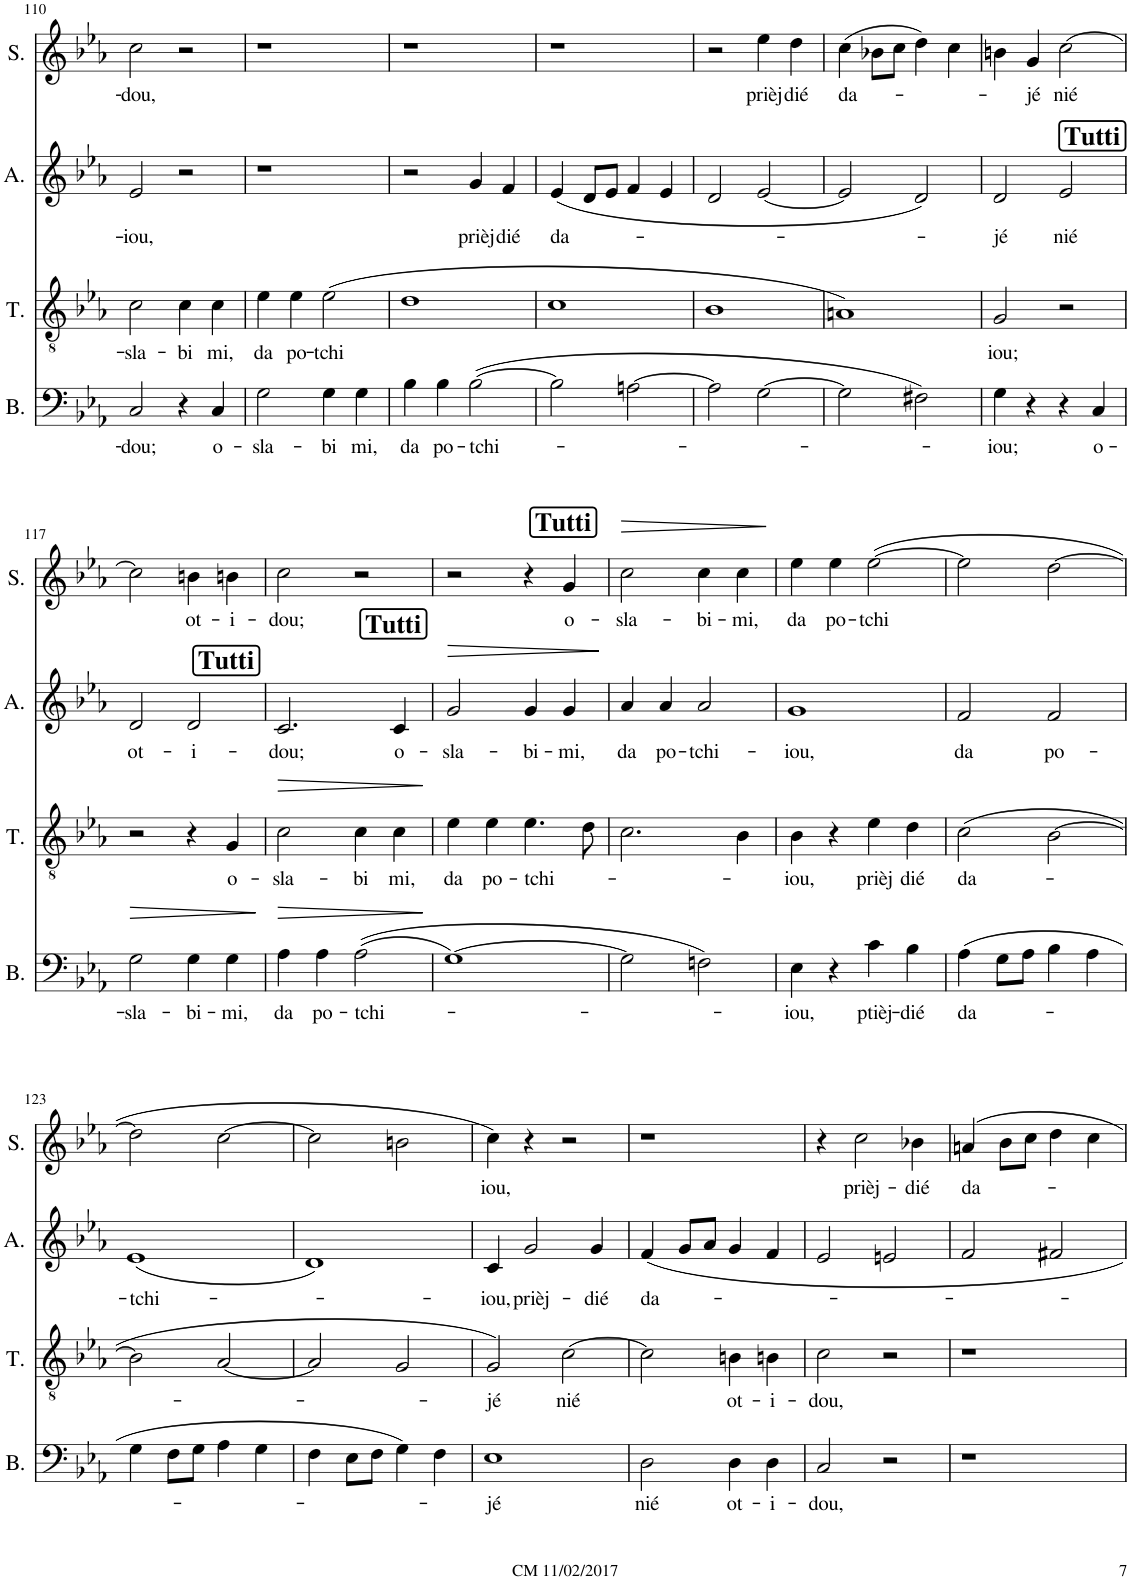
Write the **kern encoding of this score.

**kern	**text	**dynam	**kern	**text	**dynam	**kern	**text	**dynam	**kern	**text	**dynam
*part4	*part4	*part4	*part3	*part3	*part3	*part2	*part2	*part2	*part1	*part1	*part1
*staff4	*staff4	*staff4	*staff3	*staff3	*staff3	*staff2	*staff2	*staff2	*staff1	*staff1	*staff1
*I"Bass	*	*	*I"Ténor	*	*	*I"Alto	*	*	*I"Soprano	*	*
*I'B.	*	*	*I'T.	*	*	*I'A.	*	*	*I'S.	*	*
!!LO:PB:g=z
*clefF4	*	*	*clefGv2	*	*	*clefG2	*	*	*clefG2	*	*
*k[b-e-a-]	*	*	*k[b-e-a-]	*	*	*k[b-e-a-]	*	*	*k[b-e-a-]	*	*
*M4/4	*	*	*M4/4	*	*	*M4/4	*	*	*M4/4	*	*
=110	=110	=110	=110	=110	=110	=110	=110	=110	=110	=110	=110
!	!LO:LY:b	!	!	!LO:LY:b	!	!	!LO:LY:b	!	!	!LO:LY:b	!
2C/	-dou;	.	2c\	-sla-	.	2e-/	-iou,	.	2cc\	-dou,	.
!	!	!	!	!LO:LY:b	!	!	!	!	!	!	!
4r	.	.	4c\	-bi	.	2r	.	.	2r	.	.
!	!LO:LY:b	!	!	!LO:LY:b	!	!	!	!	!	!	!
4C/	o-	.	4c\	mi,	.	.	.	.	.	.	.
=111	=111	=111	=111	=111	=111	=111	=111	=111	=111	=111	=111
!	!LO:LY:b	!	!	!LO:LY:b	!	!	!	!	!	!	!
2G\	-sla-	.	4e-\	da	.	1r	.	.	1r	.	.
!	!	!	!	!LO:LY:b	!	!	!	!	!	!	!
.	.	.	4e-\	po-	.	.	.	.	.	.	.
!	!LO:LY:b	!	!	!LO:LY:b	!	!	!	!	!	!	!
4G\	-bi	.	(2e-\	-tchi	.	.	.	.	.	.	.
!	!LO:LY:b	!	!	!	!	!	!	!	!	!	!
4G\	mi,	.	.	.	.	.	.	.	.	.	.
=112	=112	=112	=112	=112	=112	=112	=112	=112	=112	=112	=112
!	!LO:LY:b	!	!	!	!	!	!	!	!	!	!
4B-\	da	.	1d	.	.	2r	.	.	1r	.	.
!	!LO:LY:b	!	!	!	!	!	!	!	!	!	!
4B-\	po-	.	.	.	.	.	.	.	.	.	.
!	!LO:LY:b	!	!	!	!	!	!LO:LY:b	!	!	!	!
([2B-\	-tchi-	.	.	.	.	4g/	prièj-	.	.	.	.
!	!	!	!	!	!	!	!LO:LY:b	!	!	!	!
.	.	.	.	.	.	4f/	-dié	.	.	.	.
=113	=113	=113	=113	=113	=113	=113	=113	=113	=113	=113	=113
!	!	!	!	!	!	!	!LO:LY:b	!	!	!	!
2B-\]	.	.	1c	.	.	(4e-/	da-	.	1r	.	.
.	.	.	.	.	.	8d/L	.	.	.	.	.
.	.	.	.	.	.	8e-/J	.	.	.	.	.
[2An\	.	.	.	.	.	4f/	.	.	.	.	.
.	.	.	.	.	.	4e-/	.	.	.	.	.
=114	=114	=114	=114	=114	=114	=114	=114	=114	=114	=114	=114
2A\]	.	.	1B-	.	.	2d/	.	.	2r	.	.
!	!	!	!	!	!	!	!	!	!	!LO:LY:b	!
[2G\	.	.	.	.	.	[2e-/	.	.	4ee-\	prièj-	.
!	!	!	!	!	!	!	!	!	!	!LO:LY:b	!
.	.	.	.	.	.	.	.	.	4dd\	-dié	.
=115	=115	=115	=115	=115	=115	=115	=115	=115	=115	=115	=115
!	!	!	!	!	!	!	!	!	!	!LO:LY:b	!
2G\]	.	.	1An)	.	.	2e-/]	.	.	(4cc\	da-	.
.	.	.	.	.	.	.	.	.	8b-X\L	.	.
.	.	.	.	.	.	.	.	.	8cc\J	.	.
2F#X\)	.	.	.	.	.	2d/)	.	.	4dd\)	.	.
.	.	.	.	.	.	.	.	.	4cc\	.	.
!!LO:REH:place=s1:b:B:cj:fs=14:t=Tutti:qo=3
=116	=116	=116	=116	=116	=116	=116	=116	=116	=116	=116	=116
!	!LO:LY:b	!	!	!LO:LY:b	!	!	!LO:LY:b	!	!	!	!
4G\	-iou;	.	2G/	iou;	.	2d/	-jé	.	4bn\	.	.
!	!	!	!	!	!	!	!	!	!	!LO:LY:b	!
4r	.	.	.	.	.	.	.	.	4g/	-jé	.
!	!	!	!	!	!	!	!LO:LY:b	!	!	!LO:LY:b	!
4r	.	.	2r	.	.	2e-/	nié	.	[2cc\	nié	.
!	!LO:LY:b	!	!	!	!	!	!	!	!	!	!
4C/	o-	.	.	.	.	.	.	.	.	.	.
!!LO:LB:g=z
!!LO:REH:place=s1:b:B:cj:fs=14:t=Tutti:qo=3
=117	=117	=117	=117	=117	=117	=117	=117	=117	=117	=117	=117
!	!LO:LY:b	!LO:HP:b	!	!	!	!	!LO:LY:b	!	!	!	!
2G\	-sla-	>	2r	.	.	2d/	ot-	.	2cc\]	.	.
!	!LO:LY:b	!	!	!	!	!	!LO:LY:b	!	!	!LO:LY:b	!
4G\	-bi-	.	4r	.	.	2d/	-i-	.	4bn\	ot-	.
!	!LO:LY:b	!	!	!LO:LY:b	!	!	!	!	!	!LO:LY:b	!
4G\	-mi,	.	4G/	o-	.	.	.	.	4bn\	-i-	.
.	.	]	.	.	.	.	.	.	.	.	.
!!LO:REH:place=s1:b:B:cj:fs=14:t=Tutti:qo=3
=118	=118	=118	=118	=118	=118	=118	=118	=118	=118	=118	=118
!	!LO:LY:b	!LO:HP:b	!	!LO:LY:b	!LO:HP:b	!	!LO:LY:b	!	!	!LO:LY:b	!
4A-\	da	>	2c\	-sla-	>	2.c/	-dou;	.	2cc\	-dou;	.
!	!LO:LY:b	!	!	!	!	!	!	!	!	!	!
4A-\	po-	.	.	.	.	.	.	.	.	.	.
!	!LO:LY:b	!	!	!LO:LY:b	!	!	!	!	!	!	!
((2A-\	-tchi-	.	4c\	-bi	.	.	.	.	2r	.	.
!	!	!	!	!LO:LY:b	!	!	!LO:LY:b	!	!	!	!
.	.	.	4c\	mi,	.	4c/	o-	.	.	.	.
.	.	]	.	.	]	.	.	.	.	.	.
!!LO:REH:place=s1:a:B:cj:fs=14:t=Tutti:qo=3
=119	=119	=119	=119	=119	=119	=119	=119	=119	=119	=119	=119
!	!	!	!	!LO:LY:b	!	!	!LO:LY:b	!LO:HP:b	!	!	!
[1G)	.	.	4e-\	da	.	2g/	-sla-	>	2r	.	.
!	!	!	!	!LO:LY:b	!	!	!	!	!	!	!
.	.	.	4e-\	po-	.	.	.	.	.	.	.
!	!	!	!	!LO:LY:b	!	!	!LO:LY:b	!	!	!	!
.	.	.	4.e-\	-tchi-	.	4g/	-bi-	.	4r	.	.
!	!	!	!	!	!	!	!LO:LY:b	!	!	!LO:LY:b	!
.	.	.	.	.	.	4g/	-mi,	.	4g/	o-	.
.	.	.	8d\	.	.	.	.	.	.	.	.
.	.	.	.	.	.	.	.	]	.	.	.
=120	=120	=120	=120	=120	=120	=120	=120	=120	=120	=120	=120
!	!	!	!	!	!	!	!LO:LY:b	!	!	!LO:LY:b	!LO:HP:b
2G\]	.	.	2.c\	.	.	4a-/	da	.	2cc\	-sla-	>
!	!	!	!	!	!	!	!LO:LY:b	!	!	!	!
.	.	.	.	.	.	4a-/	po-	.	.	.	.
!	!	!	!	!	!	!	!LO:LY:b	!	!	!LO:LY:b	!
2Fn\)	.	.	.	.	.	2a-/	-tchi-	.	4cc\	-bi-	.
!	!	!	!	!	!	!	!	!	!	!LO:LY:b	!
.	.	.	4B-\	.	.	.	.	.	4cc\	-mi,	.
.	.	.	.	.	.	.	.	.	.	.	]
=121	=121	=121	=121	=121	=121	=121	=121	=121	=121	=121	=121
!	!LO:LY:b	!	!	!LO:LY:b	!	!	!LO:LY:b	!	!	!LO:LY:b	!
4E-\	-iou,	.	4B-\	-iou,	.	1g	-iou,	.	4ee-\	da	.
!	!	!	!	!	!	!	!	!	!	!LO:LY:b	!
4r	.	.	4r	.	.	.	.	.	4ee-\	po-	.
!	!LO:LY:b	!	!	!LO:LY:b	!	!	!	!	!	!LO:LY:b	!
4c\	ptièj-	.	4e-\	prièj	.	.	.	.	([2ee-\	-tchi	.
!	!LO:LY:b	!	!	!LO:LY:b	!	!	!	!	!	!	!
4B-\	-dié	.	4d\	dié	.	.	.	.	.	.	.
=122	=122	=122	=122	=122	=122	=122	=122	=122	=122	=122	=122
!	!LO:LY:b	!	!	!LO:LY:b	!	!	!LO:LY:b	!	!	!	!
(4A-\	da-	.	(2c\	da-	.	2f/	da	.	2ee-\]	.	.
8G\L	.	.	.	.	.	.	.	.	.	.	.
8A-\J	.	.	.	.	.	.	.	.	.	.	.
!	!	!	!	!	!	!	!LO:LY:b	!	!	!	!
4B-\	.	.	[2B-\	.	.	2f/	po-	.	[2dd\	.	.
4A-\	.	.	.	.	.	.	.	.	.	.	.
!!LO:LB:g=z
=123	=123	=123	=123	=123	=123	=123	=123	=123	=123	=123	=123
!	!	!	!	!	!	!	!LO:LY:b	!	!	!	!
4G\	.	.	2B-\]	.	.	(1e-	-tchi-	.	2dd\]	.	.
8F\L	.	.	.	.	.	.	.	.	.	.	.
8G\J	.	.	.	.	.	.	.	.	.	.	.
4A-\	.	.	[2A-/	.	.	.	.	.	[2cc\	.	.
4G\	.	.	.	.	.	.	.	.	.	.	.
=124	=124	=124	=124	=124	=124	=124	=124	=124	=124	=124	=124
4F\	.	.	2A-/]	.	.	1d)	.	.	2cc\]	.	.
8E-\L	.	.	.	.	.	.	.	.	.	.	.
8F\J	.	.	.	.	.	.	.	.	.	.	.
4G\)	.	.	2G/	.	.	.	.	.	2bn\	.	.
4F\	.	.	.	.	.	.	.	.	.	.	.
=125	=125	=125	=125	=125	=125	=125	=125	=125	=125	=125	=125
!	!LO:LY:b	!	!	!LO:LY:b	!	!	!LO:LY:b	!	!	!LO:LY:b	!
1E-	jé	.	2G/)	-jé	.	4c/	-iou,	.	4cc\)	iou,	.
!	!	!	!	!	!	!	!LO:LY:b	!	!	!	!
.	.	.	.	.	.	2g/	prièj-	.	4r	.	.
!	!	!	!	!LO:LY:b	!	!	!	!	!	!	!
.	.	.	[2c\	nié	.	.	.	.	2r	.	.
!	!	!	!	!	!	!	!LO:LY:b	!	!	!	!
.	.	.	.	.	.	4g/	-dié	.	.	.	.
=126	=126	=126	=126	=126	=126	=126	=126	=126	=126	=126	=126
!	!LO:LY:b	!	!	!	!	!	!LO:LY:b	!	!	!	!
2D\	nié	.	2c\]	.	.	4f/	da-	.	1r	.	.
.	.	.	.	.	.	8g/L	.	.	.	.	.
.	.	.	.	.	.	8a-/J	.	.	.	.	.
!	!LO:LY:b	!	!	!LO:LY:b	!	!	!	!	!	!	!
4D\	-ot-	.	4Bn\	ot-	.	4g/	.	.	.	.	.
!	!LO:LY:b	!	!	!LO:LY:b	!	!	!	!	!	!	!
4D\	-i-	.	4Bn\	-i-	.	4f/	.	.	.	.	.
=127	=127	=127	=127	=127	=127	=127	=127	=127	=127	=127	=127
!	!LO:LY:b	!	!	!LO:LY:b	!	!	!	!	!	!	!
2C/	-dou,	.	2c\	-dou,	.	2e-/	.	.	4r	.	.
!	!	!	!	!	!	!	!	!	!	!LO:LY:b	!
.	.	.	.	.	.	.	.	.	2cc\	prièj-	.
2r	.	.	2r	.	.	2en/	.	.	.	.	.
!	!	!	!	!	!	!	!	!	!	!LO:LY:b	!
.	.	.	.	.	.	.	.	.	4b-X\	-dié	.
=128	=128	=128	=128	=128	=128	=128	=128	=128	=128	=128	=128
!	!	!	!	!	!	!	!	!	!	!LO:LY:b	!
1r	.	.	1r	.	.	2f/	.	.	4an/	da-	.
.	.	.	.	.	.	.	.	.	8b-\L	.	.
.	.	.	.	.	.	.	.	.	8cc\J	.	.
.	.	.	.	.	.	2f#X/	.	.	4dd\	.	.
.	.	.	.	.	.	.	.	.	4cc\	.	.
=	=	=	=	=	=	=	=	=	=	=	=
*-	*-	*-	*-	*-	*-	*-	*-	*-	*-	*-	*-
